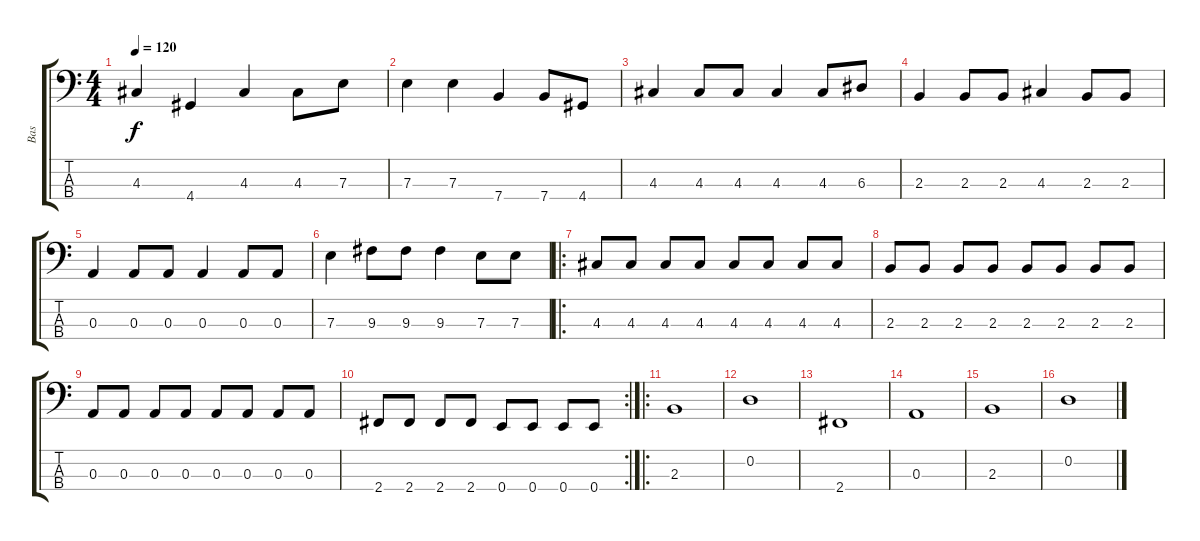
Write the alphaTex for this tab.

\track ("Bas" "Bas") {instrument electricbasspick}
\staff {score tabs}
\tuning (G2 D2 A1 E1) {hide}
\ts (4 4)
\tempo 120
\clef f4
\ks c
4.3.4{dy f} 4.4.4 4.3.4 4.3.8 7.3.8 |
7.3.4 7.3.4 7.4.4 7.4.8 4.4.8 |
4.3.4 4.3.8 4.3.8 4.3.4 4.3.8 6.3.8 |
2.3.4 2.3.8 2.3.8 4.3.4 2.3.8 2.3.8 |
0.3.4 0.3.8 0.3.8 0.3.4 0.3.8 0.3.8 |
7.3.4 9.3.8 9.3.8 9.3.4 7.3.8 7.3.8 |
\ro
4.3.8 4.3.8 4.3.8 4.3.8 4.3.8 4.3.8 4.3.8 4.3.8 |
2.3.8 2.3.8 2.3.8 2.3.8 2.3.8 2.3.8 2.3.8 2.3.8 |
0.3.8 0.3.8 0.3.8 0.3.8 0.3.8 0.3.8 0.3.8 0.3.8 |
\rc 2
2.4.8 2.4.8 2.4.8 2.4.8 0.4.8 0.4.8 0.4.8 0.4.8 |
\ro
2.3.1 |
0.2.1 |
2.4.1 |
0.3.1 |
2.3.1 |
0.2.1
